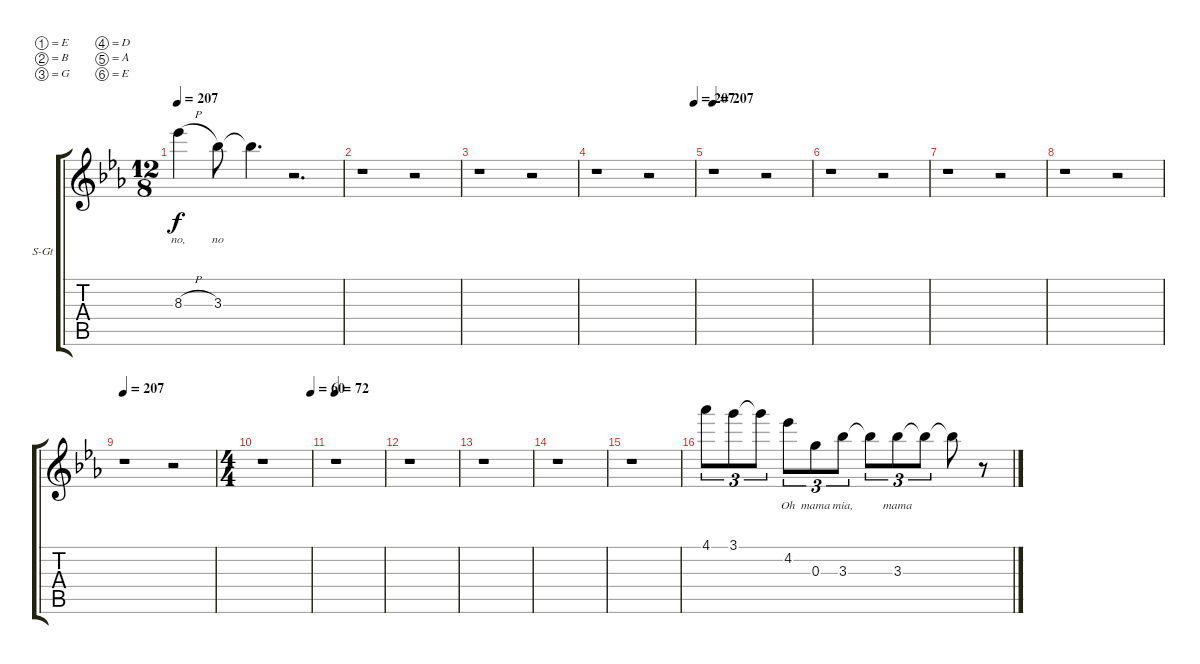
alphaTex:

\bracketExtendMode groupsimilarinstruments
\firstSystemTrackNameOrientation horizontal
\otherSystemsTrackNameOrientation horizontal
\track ("Voice" "S-Gt") {instrument flute}
\staff {score tabs}
\tuning (E5 B4 G4 D4 A3 E3)
\displaytranspose 12
\ts (12 8)
\tempo 207
\clef g2
\ks eb
8.3{h}.4{lyrics (0 "no,") lyrics (1 "") lyrics (2 "") lyrics (3 "") lyrics (4 "") dy f} 3.3.8{lyrics (0 "no") lyrics (1 "") lyrics (2 "") lyrics (3 "") lyrics (4 "")} 3.3{t}.4{d} r.2{d} |
r.1 r.2 |
r.1 r.2 |
\tempo (207 1)
r.1 r.2 |
\tempo 207
r.1 r.2 |
r.1 r.2 |
r.1 r.2 |
r.1 r.2 |
\tempo 207
r.1 r.2 |
\ts (4 4)
\tempo (60 1)
r.1 |
\tempo 72
r.1 |
r.1 |
r.1 |
r.1 |
r.1 |
4.1.8{tu (3 2) lyrics (0 "") lyrics (1 "") lyrics (2 "") lyrics (3 "") lyrics (4 "")} 3.1.8{tu (3 2) lyrics (0 "") lyrics (1 "") lyrics (2 "") lyrics (3 "") lyrics (4 "")} 3.1{t}.8{tu (3 2)} 4.2.8{tu (3 2) lyrics (0 "Oh") lyrics (1 "") lyrics (2 "") lyrics (3 "") lyrics (4 "")} 0.3.8{tu (3 2) lyrics (0 "mama") lyrics (1 "") lyrics (2 "") lyrics (3 "") lyrics (4 "")} 3.3.8{tu (3 2) lyrics (0 "mia,") lyrics (1 "") lyrics (2 "") lyrics (3 "") lyrics (4 "")} 3.3{t}.8{tu (3 2)} 3.3.8{tu (3 2) lyrics (0 "mama") lyrics (1 "") lyrics (2 "") lyrics (3 "") lyrics (4 "")} 3.3{t}.8{tu (3 2)} 3.3{t}.8 r.8
